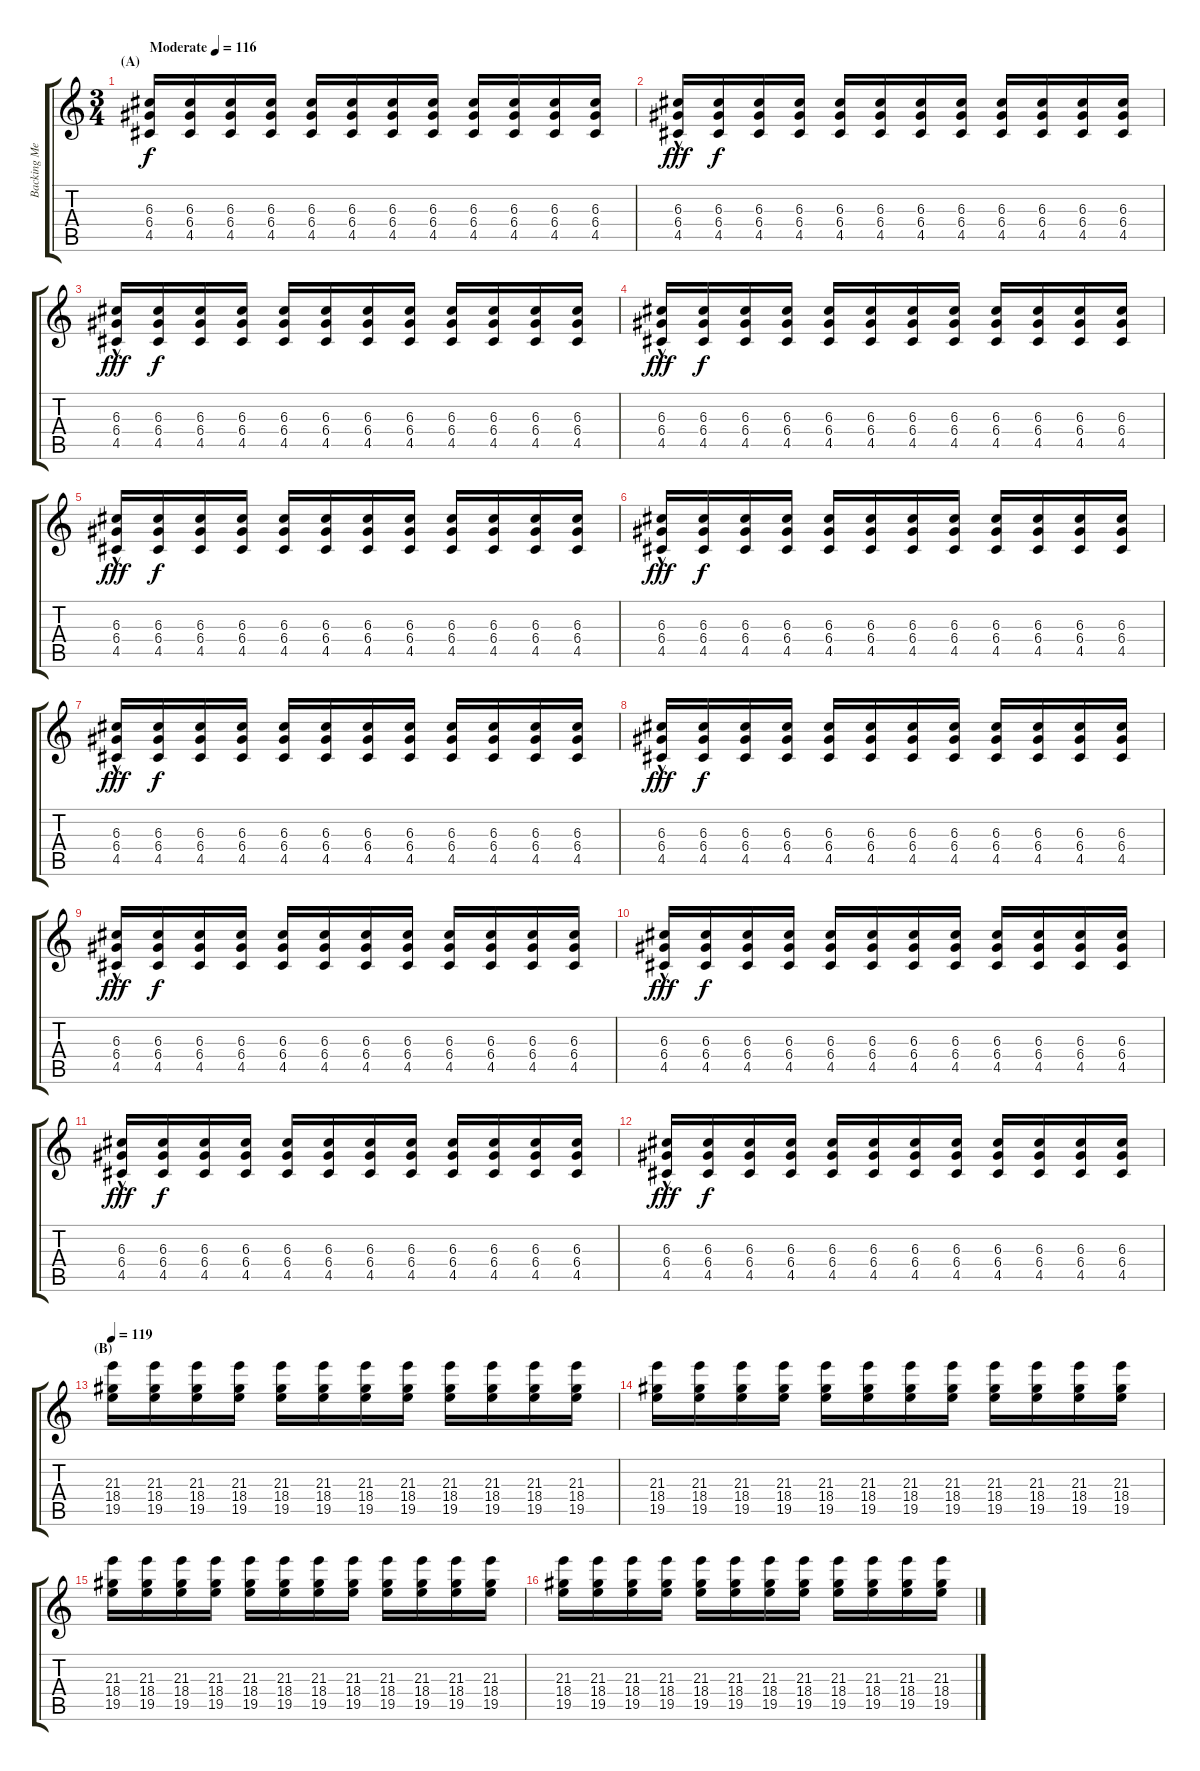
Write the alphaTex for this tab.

\track ("Backing Melody" "Backing Me") {instrument electricguitarjazz}
\staff {score tabs}
\tuning (E4 B3 G3 D3 A2 E2) {hide}
\ts (3 4)
\section ("" "(A)")
\tempo (116 "Moderate")
\clef g2
\ks c
(6.3 6.4 4.5).16{dy f instrument electricguitarjazz} (6.3 6.4 4.5).16 (6.3 6.4 4.5).16 (6.3 6.4 4.5).16 (6.3 6.4 4.5).16 (6.3 6.4 4.5).16 (6.3 6.4 4.5).16 (6.3 6.4 4.5).16 (6.3 6.4 4.5).16 (6.3 6.4 4.5).16 (6.3 6.4 4.5).16 (6.3 6.4 4.5).16 |
(6.3{hac} 6.4{hac} 4.5{hac}).16{dy fff} (6.3 6.4 4.5).16{dy f} (6.3 6.4 4.5).16 (6.3 6.4 4.5).16 (6.3 6.4 4.5).16 (6.3 6.4 4.5).16 (6.3 6.4 4.5).16 (6.3 6.4 4.5).16 (6.3 6.4 4.5).16 (6.3 6.4 4.5).16 (6.3 6.4 4.5).16 (6.3 6.4 4.5).16 |
(6.3{hac} 6.4{hac} 4.5{hac}).16{dy fff} (6.3 6.4 4.5).16{dy f} (6.3 6.4 4.5).16 (6.3 6.4 4.5).16 (6.3 6.4 4.5).16 (6.3 6.4 4.5).16 (6.3 6.4 4.5).16 (6.3 6.4 4.5).16 (6.3 6.4 4.5).16 (6.3 6.4 4.5).16 (6.3 6.4 4.5).16 (6.3 6.4 4.5).16 |
(6.3{hac} 6.4{hac} 4.5{hac}).16{dy fff} (6.3 6.4 4.5).16{dy f} (6.3 6.4 4.5).16 (6.3 6.4 4.5).16 (6.3 6.4 4.5).16 (6.3 6.4 4.5).16 (6.3 6.4 4.5).16 (6.3 6.4 4.5).16 (6.3 6.4 4.5).16 (6.3 6.4 4.5).16 (6.3 6.4 4.5).16 (6.3 6.4 4.5).16 |
(6.3{hac} 6.4{hac} 4.5{hac}).16{dy fff} (6.3 6.4 4.5).16{dy f} (6.3 6.4 4.5).16 (6.3 6.4 4.5).16 (6.3 6.4 4.5).16 (6.3 6.4 4.5).16 (6.3 6.4 4.5).16 (6.3 6.4 4.5).16 (6.3 6.4 4.5).16 (6.3 6.4 4.5).16 (6.3 6.4 4.5).16 (6.3 6.4 4.5).16 |
(6.3{hac} 6.4{hac} 4.5{hac}).16{dy fff} (6.3 6.4 4.5).16{dy f} (6.3 6.4 4.5).16 (6.3 6.4 4.5).16 (6.3 6.4 4.5).16 (6.3 6.4 4.5).16 (6.3 6.4 4.5).16 (6.3 6.4 4.5).16 (6.3 6.4 4.5).16 (6.3 6.4 4.5).16 (6.3 6.4 4.5).16 (6.3 6.4 4.5).16 |
(6.3{hac} 6.4{hac} 4.5{hac}).16{dy fff} (6.3 6.4 4.5).16{dy f} (6.3 6.4 4.5).16 (6.3 6.4 4.5).16 (6.3 6.4 4.5).16 (6.3 6.4 4.5).16 (6.3 6.4 4.5).16 (6.3 6.4 4.5).16 (6.3 6.4 4.5).16 (6.3 6.4 4.5).16 (6.3 6.4 4.5).16 (6.3 6.4 4.5).16 |
(6.3{hac} 6.4{hac} 4.5{hac}).16{dy fff} (6.3 6.4 4.5).16{dy f} (6.3 6.4 4.5).16 (6.3 6.4 4.5).16 (6.3 6.4 4.5).16 (6.3 6.4 4.5).16 (6.3 6.4 4.5).16 (6.3 6.4 4.5).16 (6.3 6.4 4.5).16 (6.3 6.4 4.5).16 (6.3 6.4 4.5).16 (6.3 6.4 4.5).16 |
(6.3{hac} 6.4{hac} 4.5{hac}).16{dy fff} (6.3 6.4 4.5).16{dy f} (6.3 6.4 4.5).16 (6.3 6.4 4.5).16 (6.3 6.4 4.5).16 (6.3 6.4 4.5).16 (6.3 6.4 4.5).16 (6.3 6.4 4.5).16 (6.3 6.4 4.5).16 (6.3 6.4 4.5).16 (6.3 6.4 4.5).16 (6.3 6.4 4.5).16 |
(6.3{hac} 6.4{hac} 4.5{hac}).16{dy fff} (6.3 6.4 4.5).16{dy f} (6.3 6.4 4.5).16 (6.3 6.4 4.5).16 (6.3 6.4 4.5).16 (6.3 6.4 4.5).16 (6.3 6.4 4.5).16 (6.3 6.4 4.5).16 (6.3 6.4 4.5).16 (6.3 6.4 4.5).16 (6.3 6.4 4.5).16 (6.3 6.4 4.5).16 |
(6.3{hac} 6.4{hac} 4.5{hac}).16{dy fff} (6.3 6.4 4.5).16{dy f} (6.3 6.4 4.5).16 (6.3 6.4 4.5).16 (6.3 6.4 4.5).16 (6.3 6.4 4.5).16 (6.3 6.4 4.5).16 (6.3 6.4 4.5).16 (6.3 6.4 4.5).16 (6.3 6.4 4.5).16 (6.3 6.4 4.5).16 (6.3 6.4 4.5).16 |
(6.3{hac} 6.4{hac} 4.5{hac}).16{dy fff} (6.3 6.4 4.5).16{dy f} (6.3 6.4 4.5).16 (6.3 6.4 4.5).16 (6.3 6.4 4.5).16 (6.3 6.4 4.5).16 (6.3 6.4 4.5).16 (6.3 6.4 4.5).16 (6.3 6.4 4.5).16 (6.3 6.4 4.5).16 (6.3 6.4 4.5).16 (6.3 6.4 4.5).16 |
\section ("" "(B)")
\tempo 119
(21.3 18.4 19.5).16 (21.3 18.4 19.5).16 (21.3 18.4 19.5).16 (21.3 18.4 19.5).16 (21.3 18.4 19.5).16 (21.3 18.4 19.5).16 (21.3 18.4 19.5).16 (21.3 18.4 19.5).16 (21.3 18.4 19.5).16 (21.3 18.4 19.5).16 (21.3 18.4 19.5).16 (21.3 18.4 19.5).16 |
(21.3 18.4 19.5).16 (21.3 18.4 19.5).16 (21.3 18.4 19.5).16 (21.3 18.4 19.5).16 (21.3 18.4 19.5).16 (21.3 18.4 19.5).16 (21.3 18.4 19.5).16 (21.3 18.4 19.5).16 (21.3 18.4 19.5).16 (21.3 18.4 19.5).16 (21.3 18.4 19.5).16 (21.3 18.4 19.5).16 |
(21.3 18.4 19.5).16 (21.3 18.4 19.5).16 (21.3 18.4 19.5).16 (21.3 18.4 19.5).16 (21.3 18.4 19.5).16 (21.3 18.4 19.5).16 (21.3 18.4 19.5).16 (21.3 18.4 19.5).16 (21.3 18.4 19.5).16 (21.3 18.4 19.5).16 (21.3 18.4 19.5).16 (21.3 18.4 19.5).16 |
(21.3 18.4 19.5).16 (21.3 18.4 19.5).16 (21.3 18.4 19.5).16 (21.3 18.4 19.5).16 (21.3 18.4 19.5).16 (21.3 18.4 19.5).16 (21.3 18.4 19.5).16 (21.3 18.4 19.5).16 (21.3 18.4 19.5).16 (21.3 18.4 19.5).16 (21.3 18.4 19.5).16 (21.3 18.4 19.5).16
